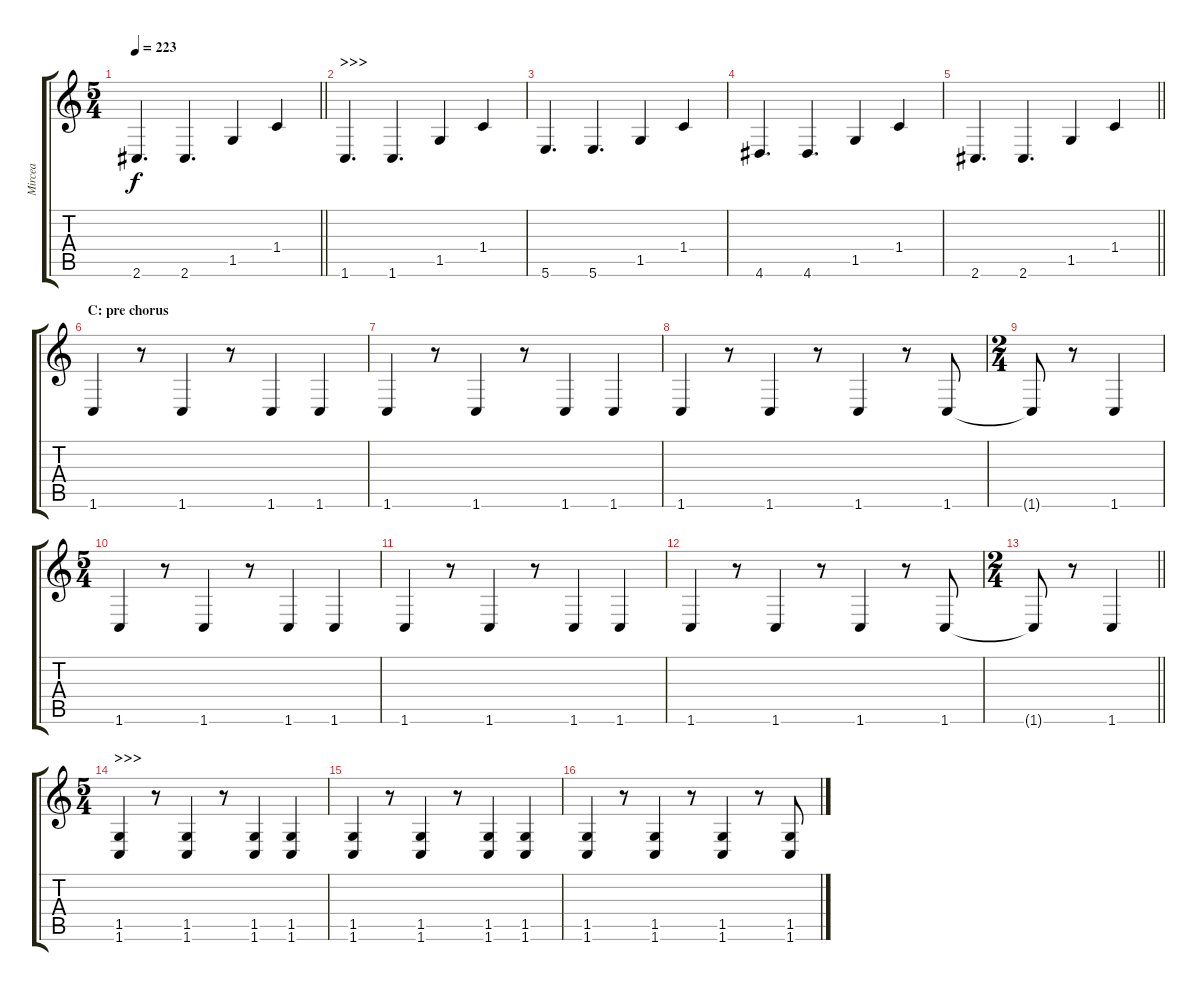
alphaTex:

\track ("Mircea" "Mircea") {instrument distortionguitar}
\staff {score tabs}
\tuning (Db4 Ab3 E3 B2 Gb2 B1) {hide}
\ts (5 4)
\tempo 223
\clef g2
\barLineRight lightlight
\ks c
2.6.4{d dy f} 2.6.4{d} 1.5.4 1.4.4 |
\section ("" ">>>")
1.6.4{d instrument distortionguitar} 1.6.4{d} 1.5.4 1.4.4 |
5.6.4{d} 5.6.4{d} 1.5.4 1.4.4 |
4.6.4{d} 4.6.4{d} 1.5.4 1.4.4 |
\barLineRight lightlight
2.6.4{d} 2.6.4{d} 1.5.4 1.4.4 |
\section ("" "C: pre chorus")
1.6.4 r.8 1.6.4 r.8 1.6.4 1.6.4 |
1.6.4 r.8 1.6.4 r.8 1.6.4 1.6.4 |
1.6.4 r.8 1.6.4 r.8 1.6.4 r.8 1.6.8 |
\ts (2 4)
1.6{t}.8 r.8 1.6.4 |
\ts (5 4)
1.6.4 r.8 1.6.4 r.8 1.6.4 1.6.4 |
1.6.4 r.8 1.6.4 r.8 1.6.4 1.6.4 |
1.6.4 r.8 1.6.4 r.8 1.6.4 r.8 1.6.8 |
\ts (2 4)
\barLineRight lightlight
1.6{t}.8 r.8 1.6.4 |
\ts (5 4)
\section ("" ">>>")
(1.5 1.6).4 r.8 (1.5 1.6).4 r.8 (1.5 1.6).4 (1.5 1.6).4 |
(1.5 1.6).4 r.8 (1.5 1.6).4 r.8 (1.5 1.6).4 (1.5 1.6).4 |
(1.5 1.6).4 r.8 (1.5 1.6).4 r.8 (1.5 1.6).4 r.8 (1.5 1.6).8
